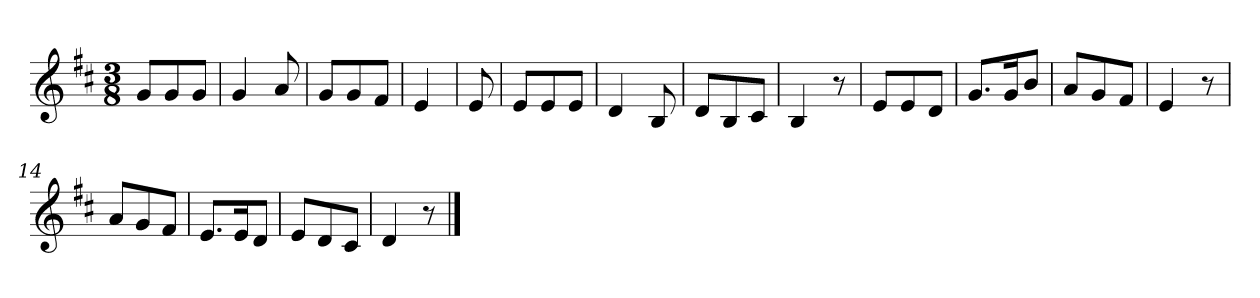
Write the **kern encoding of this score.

**kern
*part1
*staff1
*clefG2
*k[f#c#]
*D:
*M3/8
=
8g/L
8g/
8g/J
=2
4g
8a
=3
8g/L
8g/
8f#/J
=4
4e
=5
8e
=6
8e/L
8e/
8e/J
=7
4d
8B
=8
8d/L
8B/
8c#/J
=9
4B
8r
=10
8e/L
8e/
8d/J
=11
8.g/L
16g/K
8b/J
=12
8a/L
8g/
8f#/J
=13
4e
8r
=14
8a/L
8g/
8f#/J
=15
8.e/L
16e/K
8d/J
=16
8e/L
8d/
8c#/J
=17
4d
8r
==
*-
